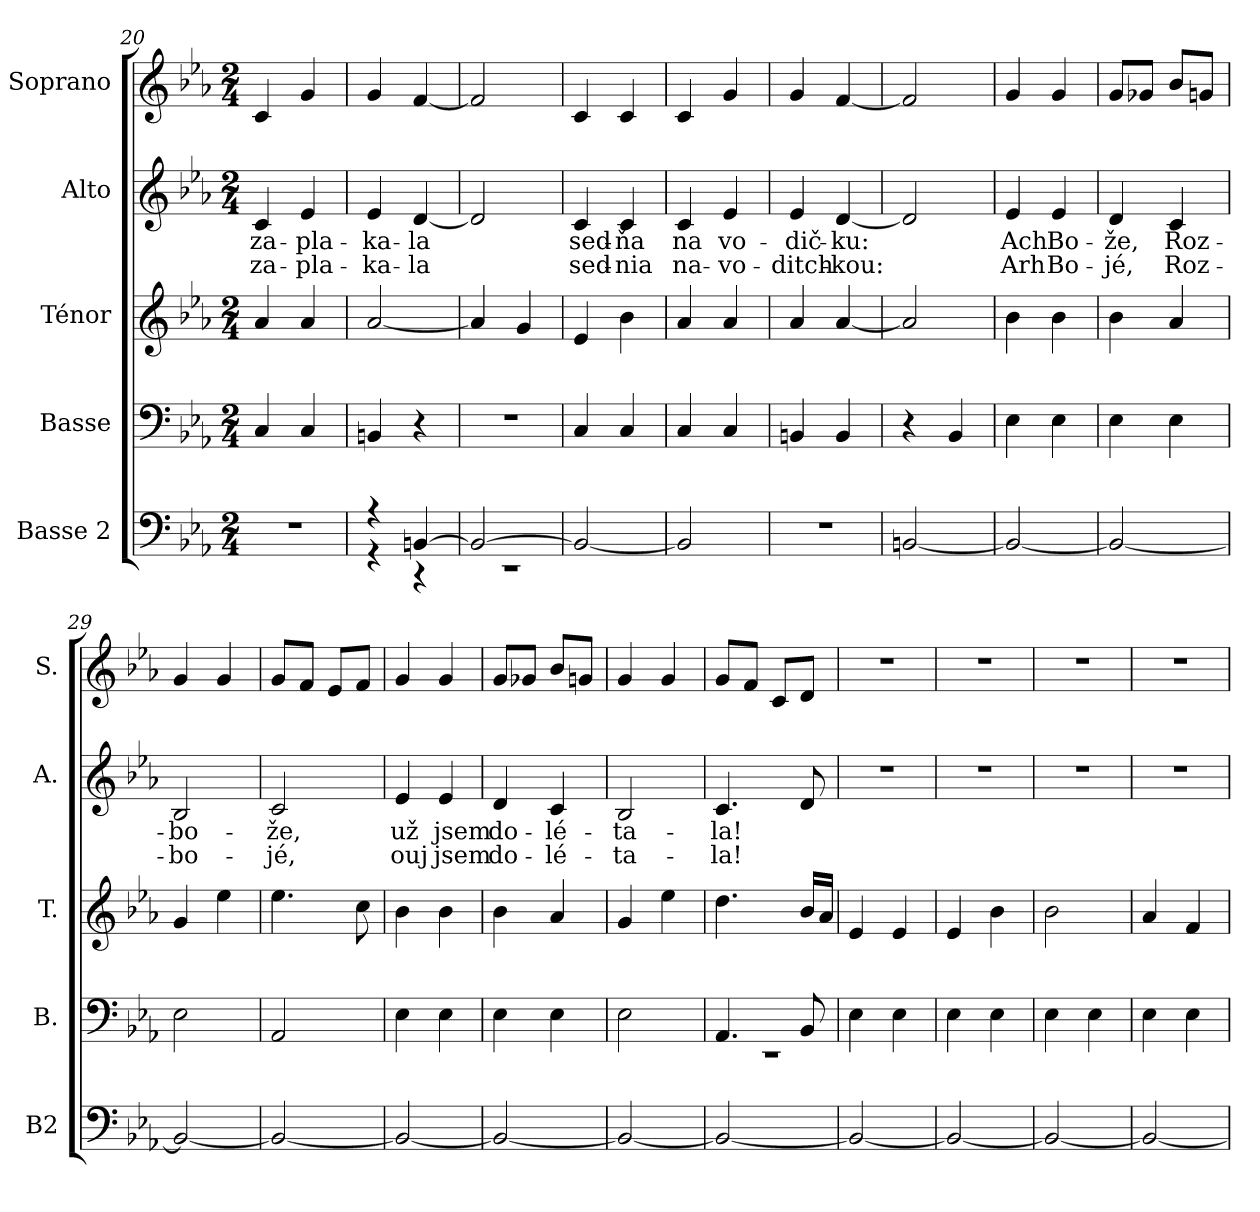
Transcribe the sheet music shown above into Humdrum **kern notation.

**kern	**kern	**kern	**kern	**text	**text	**kern
*part5	*part4	*part3	*part2	*part2	*part2	*part1
*staff5	*staff4	*staff3	*staff2	*staff2	*staff2	*staff1
*I"Basse 2	*I"Basse	*I"Ténor	*I"Alto	*	*	*I"Soprano
*I'B2	*I'B.	*I'T.	*I'A.	*	*	*I'S.
*clefF4	*clefF4	*clefG2	*clefG2	*	*	*clefG2
*k[b-e-a-]	*k[b-e-a-]	*k[b-e-a-]	*k[b-e-a-]	*	*	*k[b-e-a-]
*M2/4	*M2/4	*M2/4	*M2/4	*	*	*M2/4
=20	=20	=20	=20	=20	=20	=20
!	!	!	!	!LO:LY:b	!LO:LY:b:color=#0000FF	!
2r	4C/	4a-/	4c/	za-	za-	4c/
!	!	!	!	!LO:LY:b	!LO:LY:b:color=#0000FF	!
.	4C/	4a-/	4e-/	-pla-	-pla-	4g/
=21	=21	=21	=21	=21	=21	=21
*^	*	*	*	*	*	*
!	!	!	!	!	!LO:LY:b	!LO:LY:b:color=#0000FF	!
4r	4r	4BBn/	[2a-/	4e-/	-ka-	-ka-	4g/
!	!	!	!	!	!LO:LY:b	!LO:LY:b:color=#0000FF	!
[4BBn/	4r	4r	.	[4d/	-la	-la	[4f/
=22	=22	=22	=22	=22	=22	=22	=22
2BB/_	2r	2r	4a-/]	2d/]	.	.	2f/]
.	.	.	4g/	.	.	.	.
*v	*v	*	*	*	*	*	*
=23	=23	=23	=23	=23	=23	=23
!	!	!	!	!LO:LY:b	!LO:LY:b:color=#0000FF	!
2BB/_	4C/	4e-/	4c/	sed-	sed-	4c/
!	!	!	!	!LO:LY:b	!LO:LY:b:color=#0000FF	!
.	4C/	4b-\	4c/	-ňa	-nia	4c/
=24	=24	=24	=24	=24	=24	=24
!	!	!	!	!LO:LY:b	!LO:LY:b:color=#0000FF	!
2BB/]	4C/	4a-/	4c/	na	na-	4c/
!	!	!	!	!LO:LY:b	!LO:LY:b:color=#0000FF	!
.	4C/	4a-/	4e-/	vo-	-vo-	4g/
=25	=25	=25	=25	=25	=25	=25
!	!	!	!	!LO:LY:b	!LO:LY:b:color=#0000FF	!
2r	4BBn/	4a-/	4e-/	-dič-	-ditch-	4g/
!	!	!	!	!LO:LY:b	!LO:LY:b:color=#0000FF	!
.	4BB/	[4a-/	[4d/	-ku:	-kou:	[4f/
=26	=26	=26	=26	=26	=26	=26
[2BBn/	4r	2a-/]	2d/]	.	.	2f/]
.	4BB-/	.	.	.	.	.
!!LO:PB:g=z
=27	=27	=27	=27	=27	=27	=27
!	!	!	!	!LO:LY:b	!LO:LY:b:color=#0000FF	!
2BB/_	4E-\	4b-\	4e-/	Ach	Arh	4g/
!	!	!	!	!LO:LY:b	!LO:LY:b:color=#0000FF	!
.	4E-\	4b-\	4e-/	Bo-	Bo-	4g/
=28	=28	=28	=28	=28	=28	=28
!	!	!	!	!LO:LY:b	!LO:LY:b:color=#0000FF	!
2BB/_	4E-\	4b-\	4d/	-že,	-jé,	8g/L
.	.	.	.	.	.	8g-X/J
!	!	!	!	!LO:LY:b	!LO:LY:b:color=#0000FF	!
.	4E-\	4a-/	4c/	Roz-	Roz-	8b-/L
.	.	.	.	.	.	8gn/J
=29	=29	=29	=29	=29	=29	=29
!	!	!	!	!LO:LY:b	!LO:LY:b:color=#0000FF	!
2BB/_	2E-\	4g/	2B-/	-bo-	-bo-	4g/
.	.	4ee-\	.	.	.	4g/
=30	=30	=30	=30	=30	=30	=30
!	!	!	!	!LO:LY:b	!LO:LY:b:color=#0000FF	!
2BB/_	2AA-/	4.ee-\	2c/	-že,	-jé,	8g/L
.	.	.	.	.	.	8f/J
.	.	.	.	.	.	8e-/L
.	.	8cc\	.	.	.	8f/J
=31	=31	=31	=31	=31	=31	=31
!	!	!	!	!LO:LY:b	!LO:LY:b:color=#0000FF	!
2BB/_	4E-\	4b-\	4e-/	už	ouj	4g/
!	!	!	!	!LO:LY:b	!LO:LY:b:color=#0000FF	!
.	4E-\	4b-\	4e-/	jsem	jsem	4g/
=32	=32	=32	=32	=32	=32	=32
!	!	!	!	!LO:LY:b	!LO:LY:b:color=#0000FF	!
2BB/_	4E-\	4b-\	4d/	do-	do-	8g/L
.	.	.	.	.	.	8g-X/J
!	!	!	!	!LO:LY:b	!LO:LY:b:color=#0000FF	!
.	4E-\	4a-/	4c/	-lé-	-lé-	8b-/L
.	.	.	.	.	.	8gn/J
=33	=33	=33	=33	=33	=33	=33
!	!	!	!	!LO:LY:b	!LO:LY:b:color=#0000FF	!
2BB/_	2E-\	4g/	2B-/	-ta-	-ta-	4g/
.	.	4ee-\	.	.	.	4g/
=34	=34	=34	=34	=34	=34	=34
*	*^	*	*	*	*	*
!	!	!	!	!	!LO:LY:b	!LO:LY:b:color=#0000FF	!
2BB/_	4.AA-/	2r	4.dd\	4.c/	-la!	-la!	8g/L
.	.	.	.	.	.	.	8f/J
.	.	.	.	.	.	.	8c/L
.	8BB-/	.	16b-/LL	8d/	.	.	8d/J
.	.	.	16a-/JJ	.	.	.	.
*	*v	*v	*	*	*	*	*
=35	=35	=35	=35	=35	=35	=35
2BB/_	4E-\	4e-/	2r	.	.	2r
.	4E-\	4e-/	.	.	.	.
=36	=36	=36	=36	=36	=36	=36
2BB/_	4E-\	4e-/	2r	.	.	2r
.	4E-\	4b-\	.	.	.	.
=37	=37	=37	=37	=37	=37	=37
2BB/_	4E-\	2b-\	2r	.	.	2r
.	4E-\	.	.	.	.	.
=38	=38	=38	=38	=38	=38	=38
2BB/_	4E-\	4a-/	2r	.	.	2r
.	4E-\	4f/	.	.	.	.
=	=	=	=	=	=	=
*-	*-	*-	*-	*-	*-	*-
